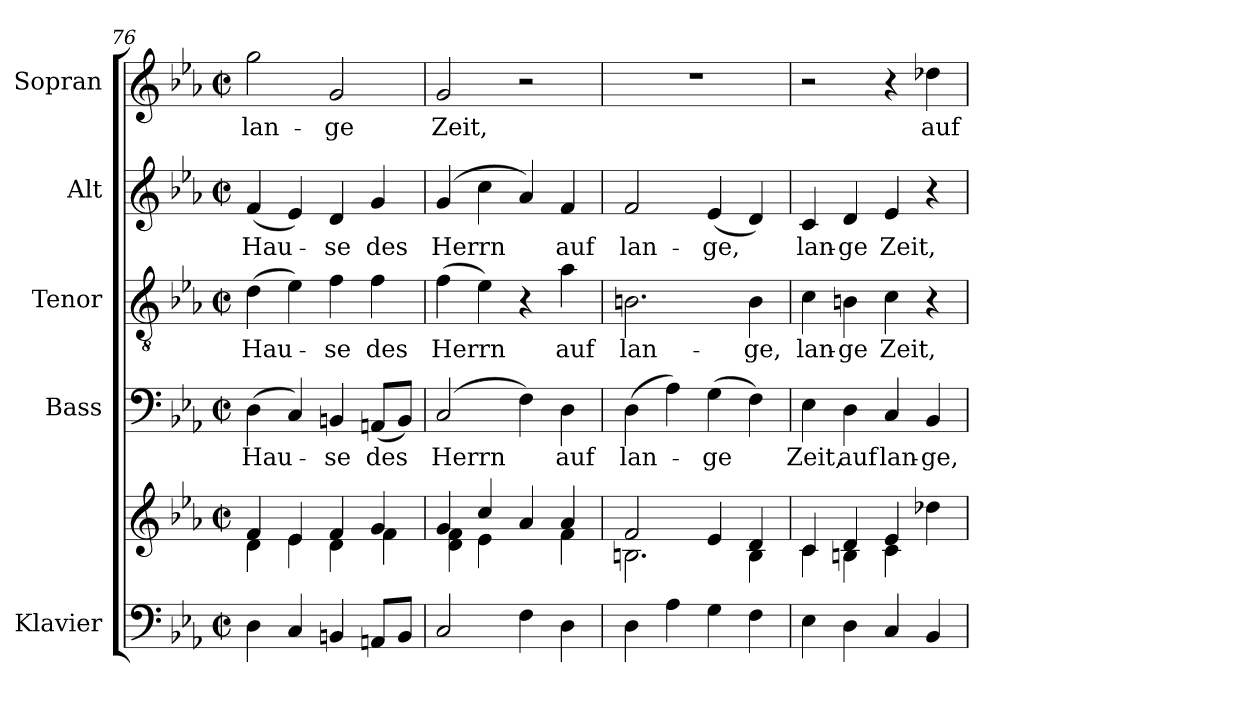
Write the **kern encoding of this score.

**kern	**kern	**kern	**text	**kern	**text	**kern	**text	**kern	**text
*part5	*part5	*part4	*part4	*part3	*part3	*part2	*part2	*part1	*part1
*staff6	*staff5	*staff4	*staff4	*staff3	*staff3	*staff2	*staff2	*staff1	*staff1
*I"Klavier	*	*I"Bass	*	*I"Tenor	*	*I"Alt	*	*I"Sopran	*
*I'Klav.	*	*I'B.	*	*I'T.	*	*I'A.	*	*I'S.	*
*clefF4	*clefG2	*clefF4	*	*clefGv2	*	*clefG2	*	*clefG2	*
*	*	*	*	*ITrd7c12	*	*	*	*	*
*k[b-e-a-]	*k[b-e-a-]	*k[b-e-a-]	*	*k[b-e-a-]	*	*k[b-e-a-]	*	*k[b-e-a-]	*
*E-:	*E-:	*E-:	*	*E-:	*	*E-:	*	*E-:	*
*M2/2	*M2/2	*M2/2	*	*M2/2	*	*M2/2	*	*M2/2	*
*met(c|)	*met(c|)	*met(c|)	*	*met(c|)	*	*met(c|)	*	*met(c|)	*
=76	=76	=76	=76	=76	=76	=76	=76	=76	=76
*	*^	*	*	*	*	*	*	*	*
!	!	!	!	!LO:LY:b:color=#000000	!	!	!	!	!	!
!	!	!	!	!	!	!LO:LY:b:color=#000000	!	!	!	!
!	!	!	!	!	!	!	!	!LO:LY:b:color=#000000	!	!
!	!	!	!	!	!	!	!	!	!	!LO:LY:b:color=#000000
4Di\	4fi/	4di\	(4Di\	Hau-	(4Di\	Hau-	(4fi/	Hau-	2ggi\	lan-
4Ci/	4e-i/	4e-i\	4Ci/)	.	4E-i\)	.	4e-i/)	.	.	.
!	!	!	!	!LO:LY:b:color=#000000	!	!	!	!	!	!
!	!	!	!	!	!	!LO:LY:b:color=#000000	!	!	!	!
!	!	!	!	!	!	!	!	!LO:LY:b:color=#000000	!	!
!	!	!	!	!	!	!	!	!	!	!LO:LY:b:color=#000000
4BBni/	4fi/	4di\	4BBni/	-se	4Fi\	-se	4di/	-se	2gi/	-ge
!	!	!	!	!LO:LY:b:color=#000000	!	!	!	!	!	!
!	!	!	!	!	!	!LO:LY:b:color=#000000	!	!	!	!
!	!	!	!	!	!	!	!	!LO:LY:b:color=#000000	!	!
8AAni/L	4gi/	4fi\	(8AAni/L	des	4Fi\	des	4gi/	des	.	.
8BBi/J	.	.	8BBi/J)	.	.	.	.	.	.	.
=77	=77	=77	=77	=77	=77	=77	=77	=77	=77	=77
!	!	!	!	!LO:LY:b:color=#000000	!	!	!	!	!	!
!	!	!	!	!	!	!LO:LY:b:color=#000000	!	!	!	!
!	!	!	!	!	!	!	!	!LO:LY:b:color=#000000	!	!
!	!	!	!	!	!	!	!	!	!	!LO:LY:b:color=#000000
2Ci/	4gi/	4di\ 4fi	(2Ci/	Herrn	(4Fi\	Herrn	(4gi/	Herrn	2gi/	Zeit,
.	4cci/	4e-i\	.	.	4E-i\)	.	4cci\	.	.	.
4Fi\	4a-i/	4ryy	4Fi\)	.	4r	.	4a-i/)	.	2r	.
!	!	!	!	!LO:LY:b:color=#000000	!	!	!	!	!	!
!	!	!	!	!	!	!LO:LY:b:color=#000000	!	!	!	!
!	!	!	!	!	!	!	!	!LO:LY:b:color=#000000	!	!
4Di\	4a-i/	4fi\	4Di\	auf	4A-i\	auf	4fi/	auf	.	.
!!LO:LB:g=z
=78	=78	=78	=78	=78	=78	=78	=78	=78	=78	=78
!	!	!	!	!LO:LY:b:color=#000000	!	!	!	!	!	!
!	!	!	!	!	!	!LO:LY:b:color=#000000	!	!	!	!
!	!	!	!	!	!	!	!	!LO:LY:b:color=#000000	!	!
4Di\	2fi/	2.Bni\	(4Di\	lan-	2.BBni\	lan-	2fi/	lan-	1r	.
4A-i\	.	.	4A-i\)	.	.	.	.	.	.	.
!	!	!	!	!LO:LY:b:color=#000000	!	!	!	!	!	!
!	!	!	!	!	!	!	!	!LO:LY:b:color=#000000	!	!
4Gi\	4e-i/	.	(4Gi\	-ge	.	.	(4e-i/	-ge,	.	.
!	!	!	!	!	!	!LO:LY:b:color=#000000	!	!	!	!
4Fi\	4di/	4Bi\	4Fi\)	.	4BBi\	-ge,	4di/)	.	.	.
=79	=79	=79	=79	=79	=79	=79	=79	=79	=79	=79
!	!	!	!	!LO:LY:b:color=#000000	!	!	!	!	!	!
!	!	!	!	!	!	!LO:LY:b:color=#000000	!	!	!	!
!	!	!	!	!	!	!	!	!LO:LY:b:color=#000000	!	!
4E-i\	4ci/	4ci\	4E-i\	Zeit,	4Ci\	lan-	4ci/	lan-	2r	.
!	!	!	!	!LO:LY:b:color=#000000	!	!	!	!	!	!
!	!	!	!	!	!	!LO:LY:b:color=#000000	!	!	!	!
!	!	!	!	!	!	!	!	!LO:LY:b:color=#000000	!	!
4Di\	4di/	4Bni\	4Di\	auf	4BBni\	-ge	4di/	-ge	.	.
!	!	!	!	!LO:LY:b:color=#000000	!	!	!	!	!	!
!	!	!	!	!	!	!LO:LY:b:color=#000000	!	!	!	!
!	!	!	!	!	!	!	!	!LO:LY:b:color=#000000	!	!
4Ci/	4e-i/	4ci\	4Ci/	lan-	4Ci\	Zeit,	4e-i/	Zeit,	4r	.
!	!	!	!	!LO:LY:b:color=#000000	!	!	!	!	!	!
!	!	!	!	!	!	!	!	!	!	!LO:LY:b:color=#000000
4BB-i/	4dd-Xi\	4ryy	4BB-i/	-ge,	4r	.	4r	.	4dd-Xi\	auf
*	*v	*v	*	*	*	*	*	*	*	*
=	=	=	=	=	=	=	=	=	=
*-	*-	*-	*-	*-	*-	*-	*-	*-	*-
